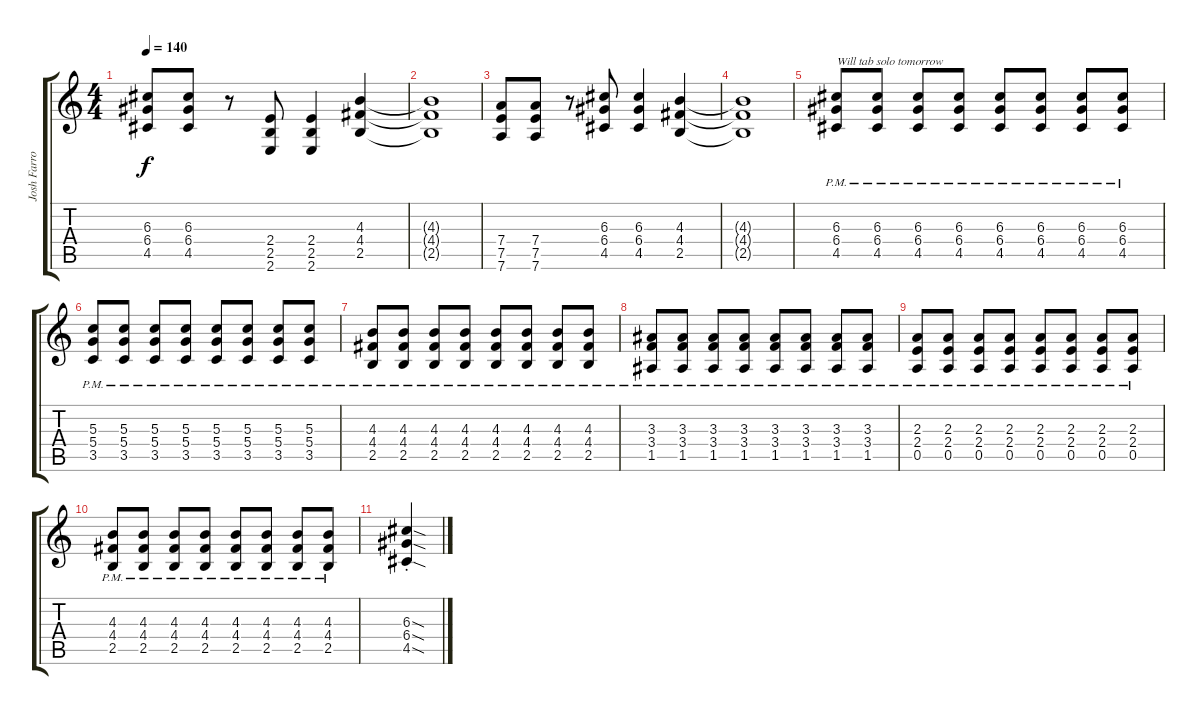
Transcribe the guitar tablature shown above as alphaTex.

\track ("Josh Farro" "Josh Farro") {instrument electricguitarclean}
\staff {score tabs}
\tuning (E4 B3 G3 D3 A2 D2) {hide}
\ts (4 4)
\tempo 140
\clef g2
\ks c
(6.3 6.4 4.5).8{dy f} (6.3 6.4 4.5).8 r.8 (2.4 2.5 2.6).8 (2.4 2.5 2.6).4 (4.3 4.4 2.5).4 |
(4.3{t} 4.4{t} 2.5{t}).1 |
(7.4 7.5 7.6).8 (7.4 7.5 7.6).8 r.8 (6.3 6.4 4.5).8 (6.3 6.4 4.5).4 (4.3 4.4 2.5).4 |
(4.3{t} 4.4{t} 2.5{t}).1 |
(6.3{pm} 6.4{pm} 4.5{pm}).8{txt "Will tab solo tomorrow"} (6.3{pm} 6.4{pm} 4.5{pm}).8 (6.3{pm} 6.4{pm} 4.5{pm}).8 (6.3{pm} 6.4{pm} 4.5{pm}).8 (6.3{pm} 6.4{pm} 4.5{pm}).8 (6.3{pm} 6.4{pm} 4.5{pm}).8 (6.3{pm} 6.4{pm} 4.5{pm}).8 (6.3{pm} 6.4{pm} 4.5{pm}).8 |
(5.3{pm} 5.4{pm} 3.5{pm}).8 (5.3{pm} 5.4{pm} 3.5{pm}).8 (5.3{pm} 5.4{pm} 3.5{pm}).8 (5.3{pm} 5.4{pm} 3.5{pm}).8 (5.3{pm} 5.4{pm} 3.5{pm}).8 (5.3{pm} 5.4{pm} 3.5{pm}).8 (5.3{pm} 5.4{pm} 3.5{pm}).8 (5.3{pm} 5.4{pm} 3.5{pm}).8 |
(4.3{pm} 4.4{pm} 2.5{pm}).8 (4.3{pm} 4.4{pm} 2.5{pm}).8 (4.3{pm} 4.4{pm} 2.5{pm}).8 (4.3{pm} 4.4{pm} 2.5{pm}).8 (4.3{pm} 4.4{pm} 2.5{pm}).8 (4.3{pm} 4.4{pm} 2.5{pm}).8 (4.3{pm} 4.4{pm} 2.5{pm}).8 (4.3{pm} 4.4{pm} 2.5{pm}).8 |
(3.3{pm} 3.4{pm} 1.5{pm}).8 (3.3{pm} 3.4{pm} 1.5{pm}).8 (3.3{pm} 3.4{pm} 1.5{pm}).8 (3.3{pm} 3.4{pm} 1.5{pm}).8 (3.3{pm} 3.4{pm} 1.5{pm}).8 (3.3{pm} 3.4{pm} 1.5{pm}).8 (3.3{pm} 3.4{pm} 1.5{pm}).8 (3.3{pm} 3.4{pm} 1.5{pm}).8 |
(2.3{pm} 2.4{pm} 0.5{pm}).8 (2.3{pm} 2.4{pm} 0.5{pm}).8 (2.3{pm} 2.4{pm} 0.5{pm}).8 (2.3{pm} 2.4{pm} 0.5{pm}).8 (2.3{pm} 2.4{pm} 0.5{pm}).8 (2.3{pm} 2.4{pm} 0.5{pm}).8 (2.3{pm} 2.4{pm} 0.5{pm}).8 (2.3{pm} 2.4{pm} 0.5{pm}).8 |
(4.3{pm} 4.4{pm} 2.5{pm}).8 (4.3{pm} 4.4{pm} 2.5{pm}).8 (4.3{pm} 4.4{pm} 2.5{pm}).8 (4.3{pm} 4.4{pm} 2.5{pm}).8 (4.3{pm} 4.4{pm} 2.5{pm}).8 (4.3{pm} 4.4{pm} 2.5{pm}).8 (4.3{pm} 4.4{pm} 2.5{pm}).8 (4.3{pm} 4.4{pm} 2.5{pm}).8 |
(6.3{sod} 6.4{sod st} 4.5{sod st}).4
